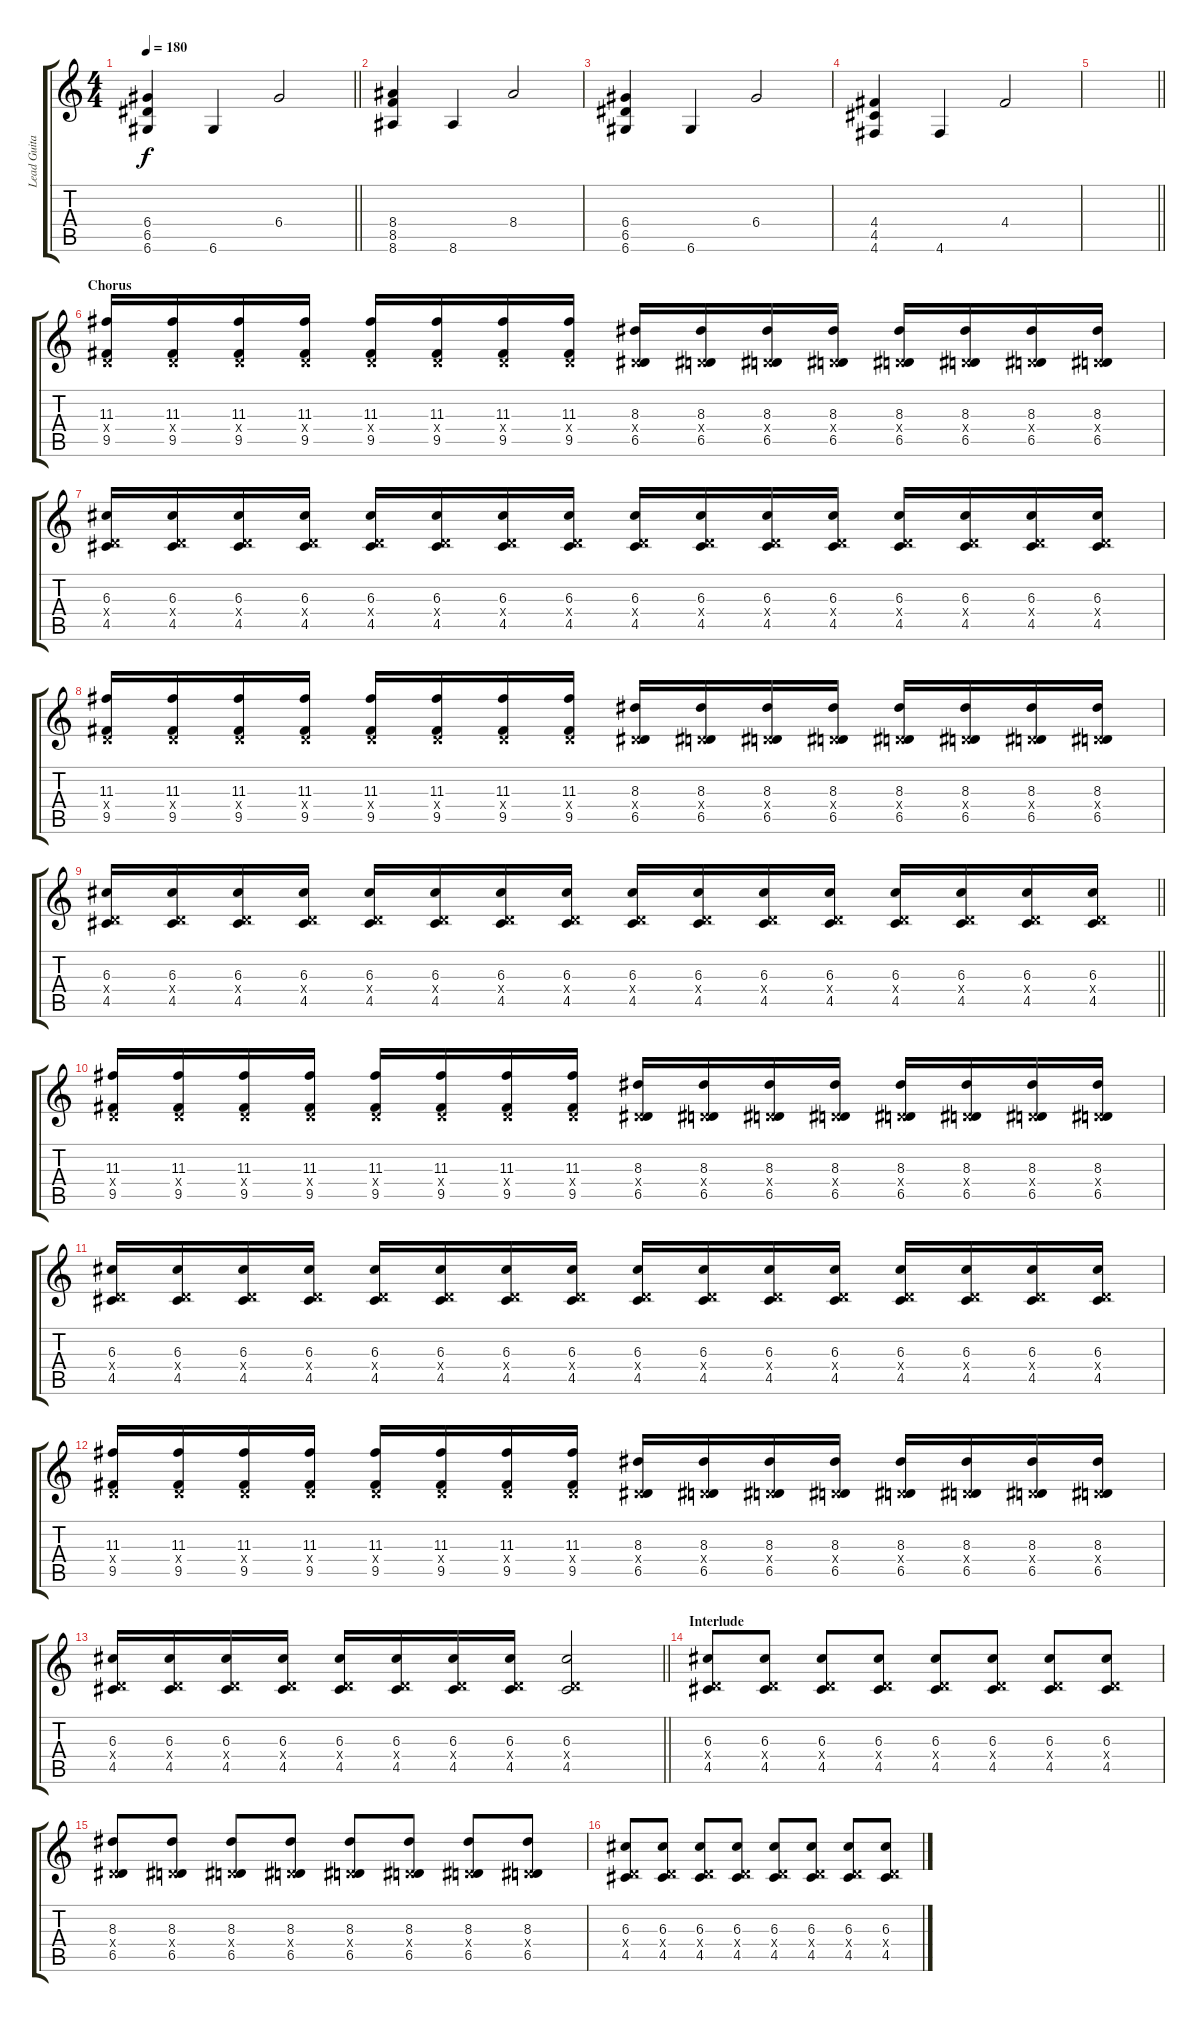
\track ("Lead Guitar 1" "Lead Guita") {instrument overdrivenguitar}
\staff {score tabs}
\tuning (E4 B3 G3 D3 A2 D2) {hide}
\ts (4 4)
\tempo 180
\clef g2
\barLineRight lightlight
\ks c
(6.4 6.5 6.6).4{dy f} 6.6.4 6.4.2 |
(8.4 8.5 8.6).4 8.6.4 8.4.2 |
(6.4 6.5 6.6).4 6.6.4 6.4.2 |
(4.4 4.5 4.6).4 4.6.4 4.4.2 |
\barLineRight lightlight
|
\section ("" "Chorus")
(11.3 0.4{x} 9.5).16 (11.3 0.4{x} 9.5).16 (11.3 0.4{x} 9.5).16 (11.3 0.4{x} 9.5).16 (11.3 0.4{x} 9.5).16 (11.3 0.4{x} 9.5).16 (11.3 0.4{x} 9.5).16 (11.3 0.4{x} 9.5).16 (8.3 0.4{x} 6.5).16 (8.3 0.4{x} 6.5).16 (8.3 0.4{x} 6.5).16 (8.3 0.4{x} 6.5).16 (8.3 0.4{x} 6.5).16 (8.3 0.4{x} 6.5).16 (8.3 0.4{x} 6.5).16 (8.3 0.4{x} 6.5).16 |
(6.3 0.4{x} 4.5).16 (6.3 0.4{x} 4.5).16 (6.3 0.4{x} 4.5).16 (6.3 0.4{x} 4.5).16 (6.3 0.4{x} 4.5).16 (6.3 0.4{x} 4.5).16 (6.3 0.4{x} 4.5).16 (6.3 0.4{x} 4.5).16 (6.3 0.4{x} 4.5).16 (6.3 0.4{x} 4.5).16 (6.3 0.4{x} 4.5).16 (6.3 0.4{x} 4.5).16 (6.3 0.4{x} 4.5).16 (6.3 0.4{x} 4.5).16 (6.3 0.4{x} 4.5).16 (6.3 0.4{x} 4.5).16 |
(11.3 0.4{x} 9.5).16 (11.3 0.4{x} 9.5).16 (11.3 0.4{x} 9.5).16 (11.3 0.4{x} 9.5).16 (11.3 0.4{x} 9.5).16 (11.3 0.4{x} 9.5).16 (11.3 0.4{x} 9.5).16 (11.3 0.4{x} 9.5).16 (8.3 0.4{x} 6.5).16 (8.3 0.4{x} 6.5).16 (8.3 0.4{x} 6.5).16 (8.3 0.4{x} 6.5).16 (8.3 0.4{x} 6.5).16 (8.3 0.4{x} 6.5).16 (8.3 0.4{x} 6.5).16 (8.3 0.4{x} 6.5).16 |
\barLineRight lightlight
(6.3 0.4{x} 4.5).16 (6.3 0.4{x} 4.5).16 (6.3 0.4{x} 4.5).16 (6.3 0.4{x} 4.5).16 (6.3 0.4{x} 4.5).16 (6.3 0.4{x} 4.5).16 (6.3 0.4{x} 4.5).16 (6.3 0.4{x} 4.5).16 (6.3 0.4{x} 4.5).16 (6.3 0.4{x} 4.5).16 (6.3 0.4{x} 4.5).16 (6.3 0.4{x} 4.5).16 (6.3 0.4{x} 4.5).16 (6.3 0.4{x} 4.5).16 (6.3 0.4{x} 4.5).16 (6.3 0.4{x} 4.5).16 |
(11.3 0.4{x} 9.5).16 (11.3 0.4{x} 9.5).16 (11.3 0.4{x} 9.5).16 (11.3 0.4{x} 9.5).16 (11.3 0.4{x} 9.5).16 (11.3 0.4{x} 9.5).16 (11.3 0.4{x} 9.5).16 (11.3 0.4{x} 9.5).16 (8.3 0.4{x} 6.5).16 (8.3 0.4{x} 6.5).16 (8.3 0.4{x} 6.5).16 (8.3 0.4{x} 6.5).16 (8.3 0.4{x} 6.5).16 (8.3 0.4{x} 6.5).16 (8.3 0.4{x} 6.5).16 (8.3 0.4{x} 6.5).16 |
(6.3 0.4{x} 4.5).16 (6.3 0.4{x} 4.5).16 (6.3 0.4{x} 4.5).16 (6.3 0.4{x} 4.5).16 (6.3 0.4{x} 4.5).16 (6.3 0.4{x} 4.5).16 (6.3 0.4{x} 4.5).16 (6.3 0.4{x} 4.5).16 (6.3 0.4{x} 4.5).16 (6.3 0.4{x} 4.5).16 (6.3 0.4{x} 4.5).16 (6.3 0.4{x} 4.5).16 (6.3 0.4{x} 4.5).16 (6.3 0.4{x} 4.5).16 (6.3 0.4{x} 4.5).16 (6.3 0.4{x} 4.5).16 |
(11.3 0.4{x} 9.5).16 (11.3 0.4{x} 9.5).16 (11.3 0.4{x} 9.5).16 (11.3 0.4{x} 9.5).16 (11.3 0.4{x} 9.5).16 (11.3 0.4{x} 9.5).16 (11.3 0.4{x} 9.5).16 (11.3 0.4{x} 9.5).16 (8.3 0.4{x} 6.5).16 (8.3 0.4{x} 6.5).16 (8.3 0.4{x} 6.5).16 (8.3 0.4{x} 6.5).16 (8.3 0.4{x} 6.5).16 (8.3 0.4{x} 6.5).16 (8.3 0.4{x} 6.5).16 (8.3 0.4{x} 6.5).16 |
\barLineRight lightlight
(6.3 0.4{x} 4.5).16 (6.3 0.4{x} 4.5).16 (6.3 0.4{x} 4.5).16 (6.3 0.4{x} 4.5).16 (6.3 0.4{x} 4.5).16 (6.3 0.4{x} 4.5).16 (6.3 0.4{x} 4.5).16 (6.3 0.4{x} 4.5).16 (6.3 0.4{x} 4.5).2 |
\section ("" "Interlude")
(6.3 0.4{x} 4.5).8 (6.3 0.4{x} 4.5).8 (6.3 0.4{x} 4.5).8 (6.3 0.4{x} 4.5).8 (6.3 0.4{x} 4.5).8 (6.3 0.4{x} 4.5).8 (6.3 0.4{x} 4.5).8 (6.3 0.4{x} 4.5).8 |
(8.3 0.4{x} 6.5).8 (8.3 0.4{x} 6.5).8 (8.3 0.4{x} 6.5).8 (8.3 0.4{x} 6.5).8 (8.3 0.4{x} 6.5).8 (8.3 0.4{x} 6.5).8 (8.3 0.4{x} 6.5).8 (8.3 0.4{x} 6.5).8 |
(6.3 0.4{x} 4.5).8 (6.3 0.4{x} 4.5).8 (6.3 0.4{x} 4.5).8 (6.3 0.4{x} 4.5).8 (6.3 0.4{x} 4.5).8 (6.3 0.4{x} 4.5).8 (6.3 0.4{x} 4.5).8 (6.3 0.4{x} 4.5).8
